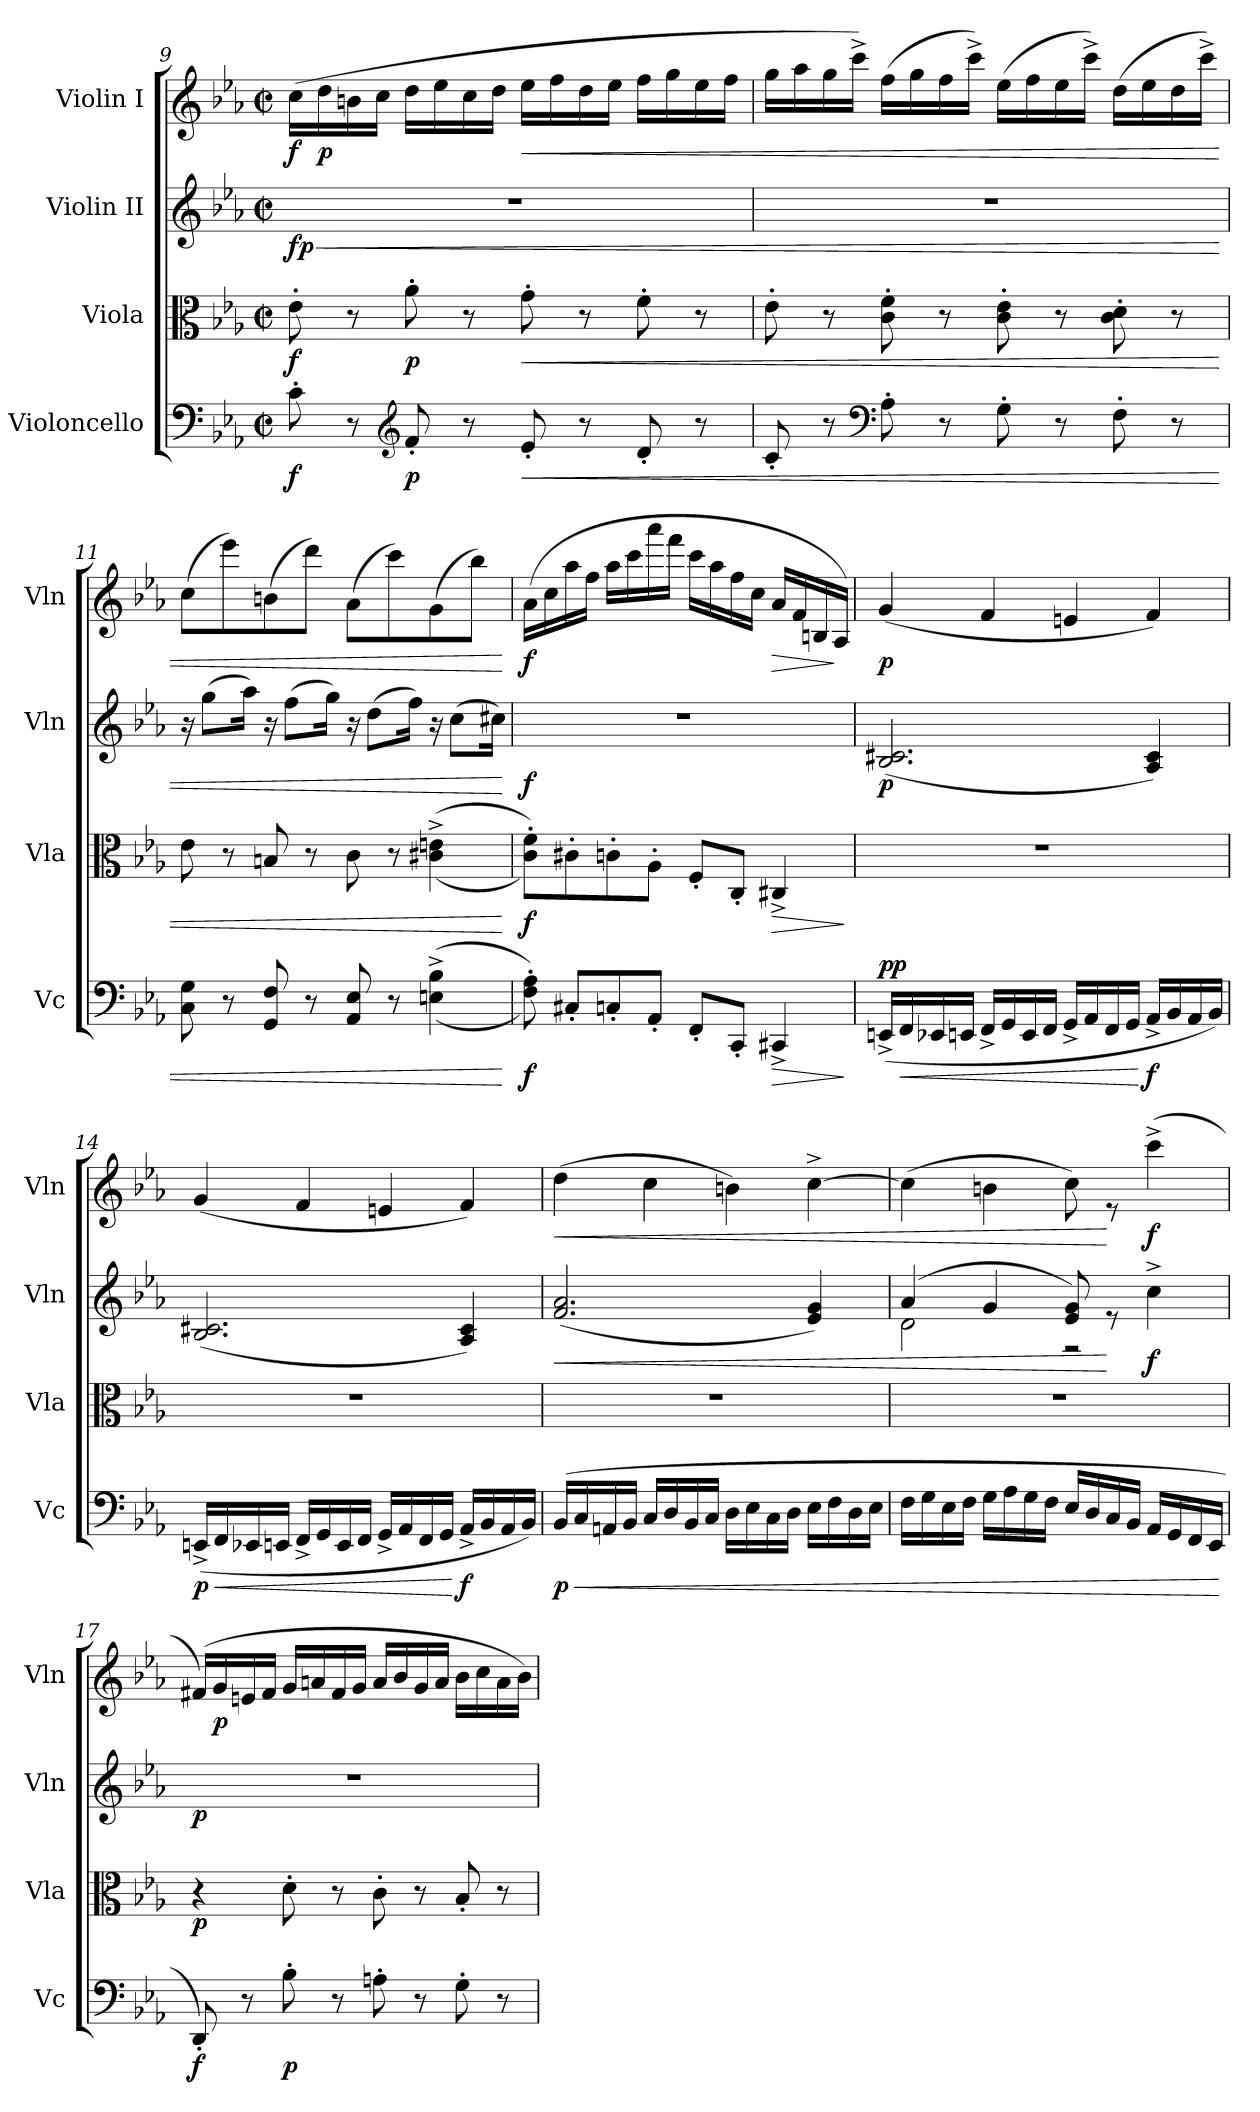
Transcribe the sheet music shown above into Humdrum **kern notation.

**kern	**dynam	**kern	**dynam	**kern	**dynam	**kern	**dynam
*part4	*part4	*part3	*part3	*part2	*part2	*part1	*part1
*staff4	*staff4	*staff3	*staff3	*staff2	*staff2	*staff1	*staff1
*I"Violoncello	*	*I"Viola	*	*I"Violin II	*	*I"Violin I	*
*I'Vc	*	*I'Vla	*	*I'Vln	*	*I'Vln	*
!!LO:LB:g=z
*clefF4	*	*clefC3	*	*clefG2	*	*clefG2	*
*k[b-e-a-]	*	*k[b-e-a-]	*	*k[b-e-a-]	*	*k[b-e-a-]	*
*M2/2	*	*M2/2	*	*M2/2	*	*M2/2	*
*met(c|)	*	*met(c|)	*	*met(c|)	*	*met(c|)	*
=9	=9	=9	=9	=9	=9	=9	=9
!	!LO:DY:b	!	!LO:DY:b	!	!LO:HP:b	!	!
!	!	!	!	!	!LO:DY:n=1:b	!	!
!	!	!	!	!	!LO:DY:n=2:b	!	!LO:DY:b
8c'\	f	8e-'\	f	1r	< f p	(>16cc\LL	f
!	!	!	!	!	!	!	!LO:DY:b
.	.	.	.	.	.	16dd\	p
8r	.	8r	.	.	.	16bn\	.
.	.	.	.	.	.	16cc\JJ	.
*clefG2	*	*	*	*	*	*	*
!	!LO:DY:b	!	!LO:DY:b	!	!	!	!
8f'/	p	8a-'\	p	.	.	16dd\LL	.
.	.	.	.	.	.	16ee-\	.
8r	.	8r	.	.	.	16cc\	.
.	.	.	.	.	.	16dd\JJ	.
!	!LO:HP:b	!	!LO:HP:b	!	!	!	!LO:HP:b
8e-'/	<	8g'\	<	.	.	16ee-\LL	<
.	.	.	.	.	.	16ff\	.
8r	.	8r	.	.	.	16dd\	.
.	.	.	.	.	.	16ee-\JJ	.
8d'/	.	8f'\	.	.	.	16ff\LL	.
.	.	.	.	.	.	16gg\	.
8r	.	8r	.	.	.	16ee-\	.
.	.	.	.	.	.	16ff\JJ	.
=10	=10	=10	=10	=10	=10	=10	=10
8c'/	.	8e-'\	.	1r	.	16gg\LL	.
.	.	.	.	.	.	16aa-\	.
8r	.	8r	.	.	.	16gg\	.
.	.	.	.	.	.	16ccc^\JJ)	.
*clefF4	*	*	*	*	*	*	*
8A-'\	.	8c\' 8f\'	.	.	.	(>16ff\LL	.
.	.	.	.	.	.	16gg\	.
8r	.	8r	.	.	.	16ff\	.
.	.	.	.	.	.	16ccc^\JJ)	.
8G'\	.	8c\' 8e-\'	.	.	.	(>16ee-\LL	.
.	.	.	.	.	.	16ff\	.
8r	.	8r	.	.	.	16ee-\	.
.	.	.	.	.	.	16ccc^\JJ)	.
8F'\	.	8c\' 8d\'	.	.	.	(>16dd\LL	.
.	.	.	.	.	.	16ee-\	.
8r	.	8r	.	.	.	16dd\	.
.	.	.	.	.	.	16ccc^\JJ)	.
!!LO:PB:g=z
=11	=11	=11	=11	=11	=11	=11	=11
8C\ 8G\	.	8e-\	.	16r	.	(>8cc\L	.
.	.	.	.	(>8gg\L	.	.	.
8r	.	8r	.	.	.	8eee-\)	.
.	.	.	.	16aa-\Jk)	.	.	.
8GG/ 8F/	.	8Bn/	.	16r	.	(>8bn\	.
.	.	.	.	(>8ff\L	.	.	.
8r	.	8r	.	.	.	8ddd\J)	.
.	.	.	.	16gg\Jk)	.	.	.
8AA-/ 8E-/	.	8c\	.	16r	.	(>8a-\L	.
.	.	.	.	(>8dd\L	.	.	.
8r	.	8r	.	.	.	8ccc\)	.
.	.	.	.	16ff\Jk)	.	.	.
(>(<4En\^ 4B-\^	.	(>(<4c#X\^ 4en\^	.	16r	.	(>8g\	.
.	.	.	.	(>8cc\L	.	.	.
.	.	.	.	.	.	8bb-\J)	.
.	.	.	.	16cc#X\Jk)	.	.	.
.	[	.	[	.	[	.	[
=12	=12	=12	=12	=12	=12	=12	=12
!	!LO:DY:b	!	!LO:DY:b	!	!LO:DY:b	!	!LO:DY:b
8F\' 8A-\'))	f	8c\' 8f\'L))	f	1r	f	(>16a-\LL	f
.	.	.	.	.	.	16cc\	.
8C#X'/L	.	8c#X'\	.	.	.	16aa-\	.
.	.	.	.	.	.	16ff\JJ	.
8Cn'/	.	8cn'\	.	.	.	16aa-\LL	.
.	.	.	.	.	.	16ccc\	.
8AA-'/J	.	8A-'\J	.	.	.	16aaa-\	.
.	.	.	.	.	.	16fff\JJ	.
8FF'/L	.	8F'/L	.	.	.	16ccc\LL	.
.	.	.	.	.	.	16aa-\	.
8CC'/J	.	8C'/J	.	.	.	16ff\	.
.	.	.	.	.	.	16cc\JJ	.
!	!LO:HP:b	!	!LO:HP:b	!	!	!	!LO:HP:b
4CC#X^/	>	4C#X^/	>	.	.	16a-/LL	>
.	.	.	.	.	.	16f/	.
.	.	.	.	.	.	16Bn/	.
.	.	.	.	.	.	16A-/JJ)	]
.	]	.	]	.	.	.	.
!!LO:LB:g=z
=13	=13	=13	=13	=13	=13	=13	=13
!	!LO:DY:a	!	!	!	!	!	!
!	!LO:DY:n=1:b	!	!	!	!LO:DY:b	!	!LO:DY:b
(<16EEn^/LL	p p	1r	.	(<2.B-/ 2.c#X/	p	(<4g/	p
!	!LO:HP:b	!	!	!	!	!	!
16FF/	<	.	.	.	.	.	.
16EE-X/	.	.	.	.	.	.	.
16EEn/JJ	.	.	.	.	.	.	.
16FF^/LL	.	.	.	.	.	4f/	.
16GG/	.	.	.	.	.	.	.
16EE/	.	.	.	.	.	.	.
16FF/JJ	.	.	.	.	.	.	.
16GG^/LL	.	.	.	.	.	4en/	.
16AA-/	.	.	.	.	.	.	.
16FF/	.	.	.	.	.	.	.
16GG/JJ	.	.	.	.	.	.	.
!	!LO:DY:n=2:b	!	!	!	!	!	!
16AA-^/LL	[ f	.	.	4A-/ 4c#/)	.	4f/)	.
16BB-/	.	.	.	.	.	.	.
16AA-/	.	.	.	.	.	.	.
16BB-/JJ)	.	.	.	.	.	.	.
=14	=14	=14	=14	=14	=14	=14	=14
!	!LO:DY:b	!	!	!	!	!	!
(<16EEn^/LL	p	1r	.	(<2.B-/ 2.c#X/	.	(<4g/	.
!	!LO:HP:b	!	!	!	!	!	!
16FF/	<	.	.	.	.	.	.
16EE-X/	.	.	.	.	.	.	.
16EEn/JJ	.	.	.	.	.	.	.
16FF^/LL	.	.	.	.	.	4f/	.
16GG/	.	.	.	.	.	.	.
16EE/	.	.	.	.	.	.	.
16FF/JJ	.	.	.	.	.	.	.
16GG^/LL	.	.	.	.	.	4en/	.
16AA-/	.	.	.	.	.	.	.
16FF/	.	.	.	.	.	.	.
16GG/JJ	.	.	.	.	.	.	.
!	!LO:DY:n=1:b	!	!	!	!	!	!
16AA-^/LL	[ f	.	.	4A-/ 4c#/)	.	4f/)	.
16BB-/	.	.	.	.	.	.	.
16AA-/	.	.	.	.	.	.	.
16BB-/JJ)	.	.	.	.	.	.	.
!!LO:LB:g=z
=15	=15	=15	=15	=15	=15	=15	=15
!	!LO:DY:b	!	!	!	!LO:HP:b	!	!LO:HP:b
(>16BB-/LL	p	1r	.	(<2.f/ 2.a-/	<	(>4dd\	<
!	!LO:HP:b	!	!	!	!	!	!
16C/	<	.	.	.	.	.	.
16AAn/	.	.	.	.	.	.	.
16BB-/JJ	.	.	.	.	.	.	.
16C/LL	.	.	.	.	.	4cc\	.
16D/	.	.	.	.	.	.	.
16BB-/	.	.	.	.	.	.	.
16C/JJ	.	.	.	.	.	.	.
16D\LL	.	.	.	.	.	4bn\)	.
16E-\	.	.	.	.	.	.	.
16C\	.	.	.	.	.	.	.
16D\JJ	.	.	.	.	.	.	.
16E-\LL	.	.	.	4e-/ 4g/)	.	[4cc^\	.
16F\	.	.	.	.	.	.	.
16D\	.	.	.	.	.	.	.
16E-\JJ	.	.	.	.	.	.	.
=16	=16	=16	=16	=16	=16	=16	=16
*	*	*	*	*^	*	*	*
16F\LL	.	1r	.	(>4a-/	2d\	.	(>4cc\]	.
16G\	.	.	.	.	.	.	.	.
16E-\	.	.	.	.	.	.	.	.
16F\JJ	.	.	.	.	.	.	.	.
16G\LL	.	.	.	4g/	.	.	4bn\	.
16A-\	.	.	.	.	.	.	.	.
16G\	.	.	.	.	.	.	.	.
16F\JJ	.	.	.	.	.	.	.	.
16E-/LL	.	.	.	8e-/ 8g/)	2r	.	8cc\)	.
16D/	.	.	.	.	.	.	.	.
16C/	.	.	.	8re	.	[	8re	[
16BB-/JJ	.	.	.	.	.	.	.	.
!	!	!	!	!	!	!LO:DY:b	!	!LO:DY:b
16AA-/LL	.	.	.	4cc^\	.	f	(>4ccc^\	f
16GG/	.	.	.	.	.	.	.	.
16FF/	.	.	.	.	.	.	.	.
16EE-/JJ	.	.	.	.	.	.	.	.
*	*	*	*	*v	*v	*	*	*
.	[	.	.	.	.	.	.
!!LO:PB:g=z
=17	=17	=17	=17	=17	=17	=17	=17
!	!LO:DY:b	!	!LO:DY:b	!	!LO:DY:b	!	!
8DD'/)	f	4r	p	1r	p	(>16f#X/LL)	.
!	!	!	!	!	!	!	!LO:DY:b
.	.	.	.	.	.	16g/	p
8r	.	.	.	.	.	16en/	.
.	.	.	.	.	.	16f#/JJ	.
!	!LO:DY:b	!	!	!	!	!	!
8B-'\	p	8d'\	.	.	.	16g/LL	.
.	.	.	.	.	.	16an/	.
8r	.	8r	.	.	.	16f#/	.
.	.	.	.	.	.	16g/JJ	.
8An'\	.	8c'\	.	.	.	16a/LL	.
.	.	.	.	.	.	16b-/	.
8r	.	8r	.	.	.	16g/	.
.	.	.	.	.	.	16a/JJ	.
8G'\	.	8B-'/	.	.	.	16b-\LL	.
.	.	.	.	.	.	16cc\	.
8r	.	8r	.	.	.	16a\	.
.	.	.	.	.	.	16b-\JJ)	.
=	=	=	=	=	=	=	=
*-	*-	*-	*-	*-	*-	*-	*-
